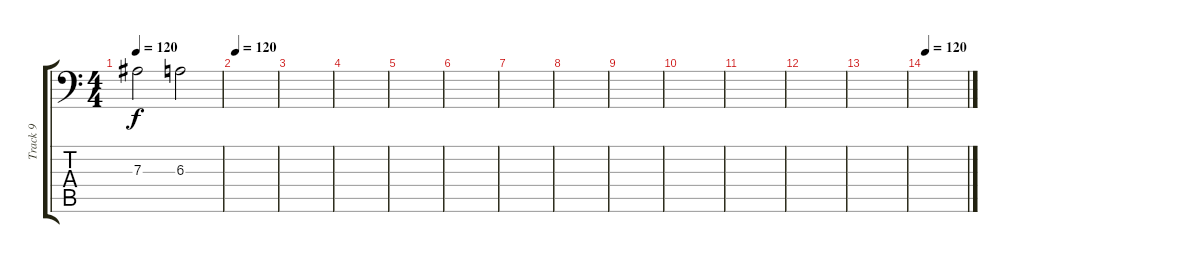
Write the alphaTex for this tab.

\track ("Track 9" "Track 9") {instrument synthstrings1}
\staff {score tabs}
\tuning (C4 G3 Eb3 Bb2 F2 Bb1) {hide}
\ts (4 4)
\tempo 120
\clef f4
\ks c
7.3.2{dy f} 6.3.2 |
\tempo 120
|
|
|
|
|
|
|
|
|
|
|
|
\tempo 120
